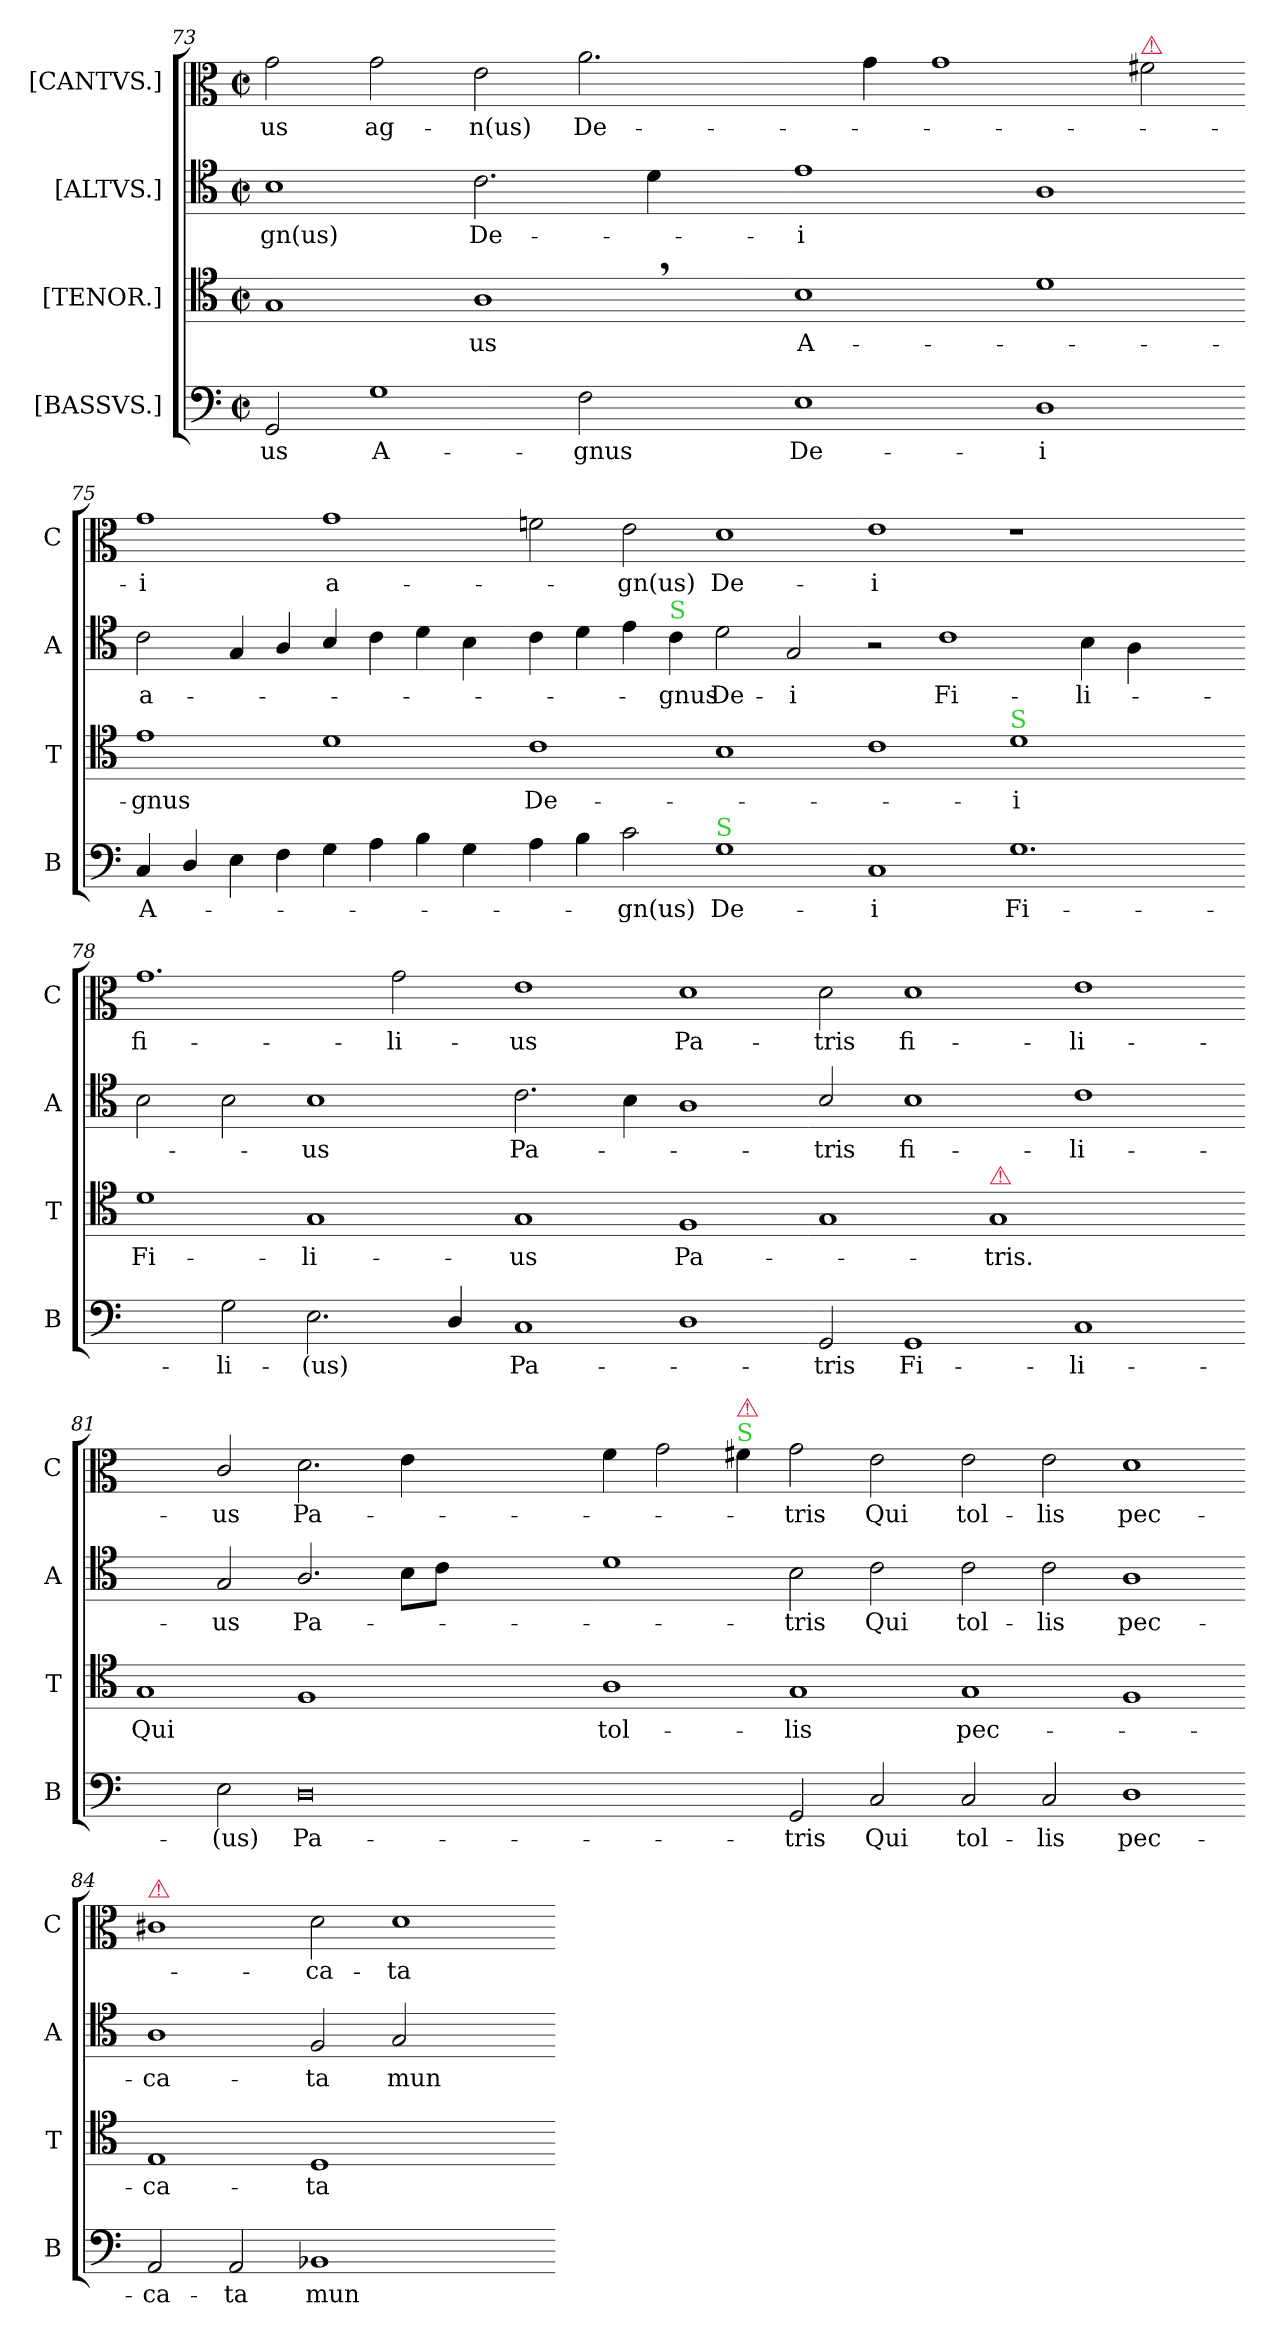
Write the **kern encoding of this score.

**kern	**text	**kern	**text	**kern	**text	**kern	**text
*part4	*part4	*part3	*part3	*part2	*part2	*part1	*part1
*staff4	*staff4	*staff3	*staff3	*staff2	*staff2	*staff1	*staff1
*I"[BASSVS.]	*	*I"[TENOR.]	*	*I"[ALTVS.]	*	*I"[CANTVS.]	*
*I'B	*	*I'T	*	*I'A	*	*I'C	*
*clefF4	*	*clefC4	*	*clefC4	*	*clefC3	*
*k[]	*	*k[]	*	*k[]	*	*k[]	*
*M2/1	*	*M2/1	*	*M2/1	*	*M2/1	*
*met(c|)	*	*met(c|)	*	*met(c|)	*	*met(c|)	*
=73	=73	=73	=73	=73	=73	=73	=73
2GG/	-us	1G	.	1B	-gn(us)	2g\	-us
1G	A-	.	.	.	.	2g\	ag-
.	.	1A,	-us	2.c\	De-	2e\	-n(us)
2F\	-gnus	.	.	.	.	2.a\	De-
.	.	.	.	4d\	.	.	.
4ryy	.	4ryy	.	4ryy	.	.	.
=74-	=74-	=74-	=74-	=74-	=74-	=74-	=74-
1E	De-	1B	A-	1e	-i	4ryy	.
.	.	.	.	.	.	4g\	.
.	.	.	.	.	.	1g	.
1D	-i	1d	.	1A	.	.	.
!	!	!	!	!	!	!LO:TX:a:color=crimson:t=⚠	!
.	.	.	.	.	.	2f#X\	.
=75-	=75-	=75-	=75-	=75-	=75-	=75-	=75-
4C/	A-	1e	-gnus	2c\	a-	1g	-i
4D/	.	.	.	.	.	.	.
4E\	.	.	.	4G/	.	.	.
4F\	.	.	.	4A/	.	.	.
!	!	!	!	!	!	!	!LO:LY:i
4G\	.	1d	.	4B/	.	1g	a-
4A\	.	.	.	4c\	.	.	.
4B\	.	.	.	4d\	.	.	.
4G\	.	.	.	4B\	.	.	.
=76-	=76-	=76-	=76-	=76-	=76-	=76-	=76-
4A\	.	1c	De-	4c\	.	2fn\	.
4B\	.	.	.	4d\	.	.	.
!	!	!	!	!	!	!	!LO:LY:i
2c\	-gn(us)	.	.	4e\	.	2e\	-gn(us)
!	!	!	!	!LO:TX:a:color=limegreen:t=S	!	!	!
.	.	.	.	4c\	-gnus	.	.
!LO:TX:a:color=limegreen:t=S	!	!	!	!	!	!	!
!	!	!	!	!	!	!	!LO:LY:i
1G	De-	1B	.	2d\	De-	1d	De-
.	.	.	.	2G/	-i	.	.
=77-	=77-	=77-	=77-	=77-	=77-	=77-	=77-
!	!	!	!	!	!	!	!LO:LY:i
1C	-i	1c	.	2r	.	1e	-i
.	.	.	.	1c	Fi-	.	.
!	!	!LO:TX:a:color=limegreen:t=S	!	!	!	!	!
1.G	Fi-	1d	-i	.	.	1r	.
.	.	.	.	4B\	-li-	.	.
.	.	.	.	4A\	.	.	.
.	.	2ryy	.	2ryy	.	2ryy	.
=78-	=78-	=78-	=78-	=78-	=78-	=78-	=78-
2ryy	.	1d	Fi-	2B\	.	1.g	fi-
2G\	-li-	.	.	2B\	.	.	.
2.E\	-(us)	1G	-li-	1B	-us	.	.
.	.	.	.	.	.	2g\	-li-
4D/	.	.	.	.	.	.	.
=79-	=79-	=79-	=79-	=79-	=79-	=79-	=79-
1C	Pa-	1G	-us	2.c\	Pa-	1e	-us
.	.	.	.	4B\	.	.	.
1D	.	1F	Pa-	1A	.	1d	Pa-
=80-	=80-	=80-	=80-	=80-	=80-	=80-	=80-
2GG/	-tris	1G	.	2B/	-tris	2d\	-tris
!	!LO:LY:i	!	!	!	!LO:LY:i	!	!LO:LY:i
1GG	Fi-	.	.	1B	fi-	1d	fi-
!	!	!LO:TX:a:color=crimson:t=⚠	!	!	!	!	!
.	.	1G	-tris.	.	.	.	.
!	!LO:LY:i	!	!	!	!LO:LY:i	!	!LO:LY:i
1C/	-li-	.	.	1c\	-li-	1e\	li-
.	.	2ryy	.	.	.	.	.
=81-	=81-	=81-	=81-	=81-	=81-	=81-	=81-
2ryy	.	1G	Qui	2ryy	.	2ryy	.
!	!LO:LY:i	!	!	!	!LO:LY:i	!	!LO:LY:i
2E\	-(us)	.	.	2G/	-us	2c/	-us
!	!LO:LY:i	!	!	!	!LO:LY:i	!	!LO:LY:i
0D	Pa-	1F	.	2.A/	Pa-	2.d\	Pa-
.	.	.	.	8B\L	.	4e\	.
.	.	.	.	8c\J	.	.	.
.	.	1ryy	.	1ryy	.	1ryy	.
=82-	=82-	=82-	=82-	=82-	=82-	=82-	=82-
1ryy	.	1A	tol-	1d	.	4f\	.
.	.	.	.	.	.	2g\	.
!	!	!	!	!	!	!LO:TX:a:color=limegreen:t=S	!
!	!	!	!	!	!	!LO:TX:a:color=crimson:t=⚠	!
.	.	.	.	.	.	4f#X\	.
!	!LO:LY:i	!	!	!	!LO:LY:i	!	!LO:LY:i
2GG/	-tris	1G	-lis	2B\	-tris	2g\	-tris
2C/	Qui	.	.	2c\	Qui	2e\	Qui
=83-	=83-	=83-	=83-	=83-	=83-	=83-	=83-
2C/	tol-	1G	pec-	2c\	tol-	2e\	tol-
2C/	-lis	.	.	2c\	-lis	2e\	-lis
1D	pec-	1F	.	1A	pec-	1d	pec-
=84-	=84-	=84-	=84-	=84-	=84-	=84-	=84-
!	!	!	!	!	!	!LO:TX:a:color=crimson:t=⚠	!
2AA/	-ca-	1E	-ca-	1A	-ca-	1c#X	.
2AA/	-ta	.	.	.	.	.	.
1BB-X	mun-	1D	-ta	2F/	-ta	2d\	-ca-
.	.	.	.	2G/	mun-	1d\	-ta
2ryy	.	2ryy	.	2ryy	.	.	.
=-	=-	=-	=-	=-	=-	=-	=-
*-	*-	*-	*-	*-	*-	*-	*-
